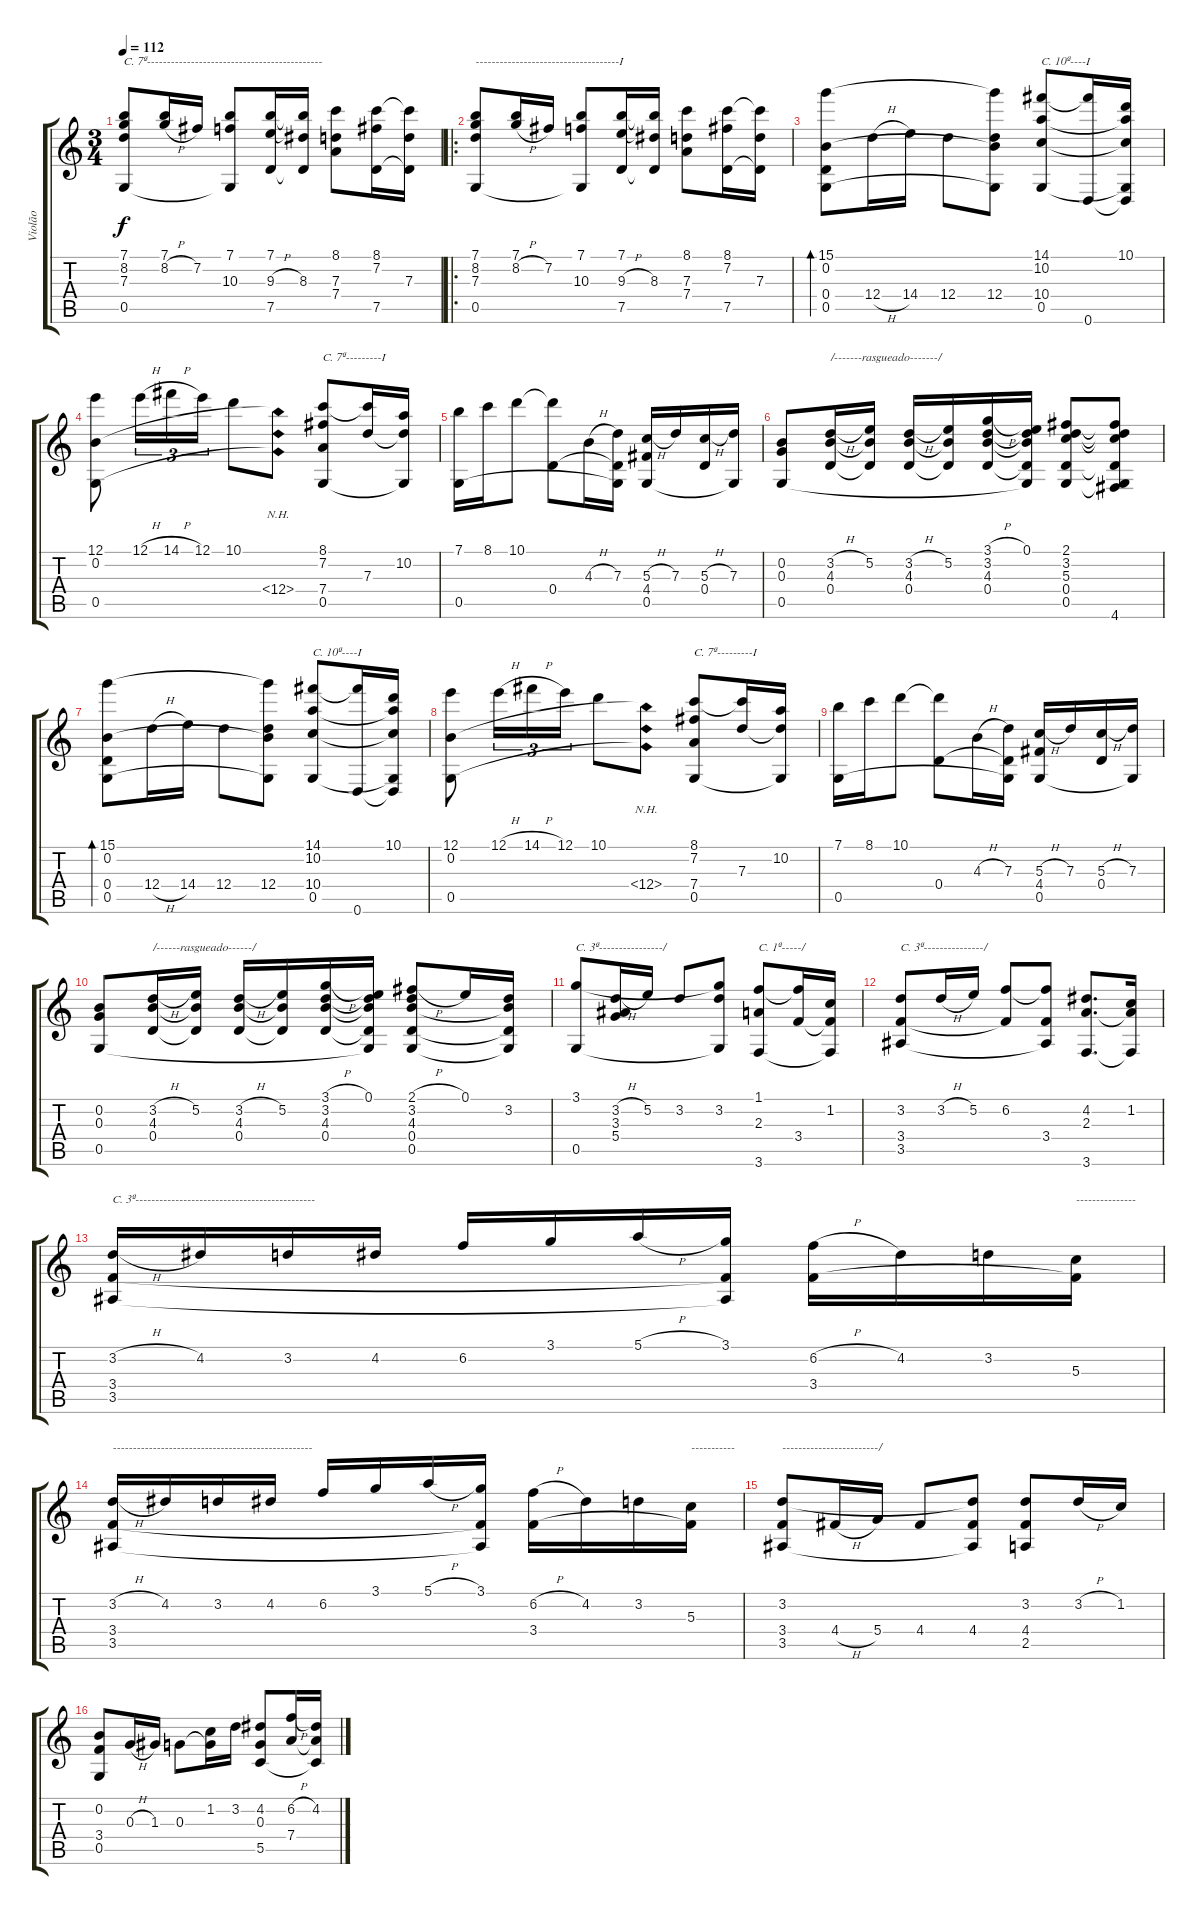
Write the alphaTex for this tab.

\track ("Violão" "Violão") {instrument acousticguitarnylon}
\staff {score tabs}
\tuning (E4 B3 G3 D3 G2 D2) {hide}
\ts (3 4)
\tempo 112
\clef g2
\ks c
(7.1 8.2 7.3 0.5).8{txt "C. 7ª--------------------------------------------" dy f instrument acousticguitarnylon} (7.1 8.2{h}).16 7.2.16 (7.1 10.3 0.5{t}).8 (7.1 9.3{h} 7.5).16 (7.1{t} 8.3 7.5{t}).16 (8.1 7.3 7.4).8 (8.1 7.2 7.5).16 (8.1{t} 7.3 7.5{t}).16 |
\ro
(7.1 8.2 7.3 0.5).8{txt "------------------------------------I"} (7.1 8.2{h}).16 7.2.16 (7.1 10.3 0.5{t}).8 (7.1 9.3{h} 7.5).16 (7.1{t} 8.3 7.5{t}).16 (8.1 7.3 7.4).8 (8.1 7.2 7.5).16 (8.1{t} 7.3 7.5{t}).16 |
(15.1 0.2 0.4 0.5).8{bd 240} 12.4{h}.16 14.4.16 12.4.8 (15.1{t} 0.2{t} 12.4 0.5{t}).8 (14.1 10.2 10.4 0.5).8{txt "C. 10ª----I"} (14.1{t} 0.6).16 (10.1 10.2{t} 10.4{t} 0.5{t} 0.6{t}).16 |
(12.1 0.2 0.5).8 12.1{h}.16{tu (3 2)} 14.1{h}.16{tu (3 2)} 12.1.16{tu (3 2)} 10.1.8 (0.2{nh t} 12.4{nh} 0.5{nh t}).8 (8.1 7.2 7.4 0.5).8{txt "C. 7ª---------I"} (8.1{t} 7.3).16 (10.2 7.3{t} 0.5{t}).16 |
(7.1 0.5).16 8.1.16 10.1.8 (10.1{t} 0.4).8 4.3{h}.16 (7.3 0.4{t} 0.5{t}).16 (5.3{h} 4.4 0.5).16 7.3.16 (5.3{h} 0.4).16 (7.3 0.5{t}).16 |
(0.2 0.3 0.5).8 (3.2{h} 4.3 0.4).16{txt "/-------rasgueado-------/" volume 16} (5.2 4.3{t} 0.4{t}).16 (3.2{h} 4.3 0.4).16 (5.2 4.3{t} 0.4{t}).16 (3.1{h} 3.2 4.3 0.4).16 (0.1 3.2{t} 4.3{t} 0.4{t} 0.5{t}).16 (2.1 3.2 5.3 0.4 0.5).8 (2.1{t} 3.2{t} 5.3{t} 0.4{t} 0.5{t} 4.6).8 |
(15.1 0.2 0.4 0.5).8{bd 240 volume 13} 12.4{h}.16 14.4.16 12.4.8 (15.1{t} 0.2{t} 12.4 0.5{t}).8 (14.1 10.2 10.4 0.5).8{txt "C. 10ª----I"} (14.1{t} 0.6).16 (10.1 10.2{t} 10.4{t} 0.5{t} 0.6{t}).16 |
(12.1 0.2 0.5).8 12.1{h}.16{tu (3 2)} 14.1{h}.16{tu (3 2)} 12.1.16{tu (3 2)} 10.1.8 (0.2{nh t} 12.4{nh} 0.5{nh t}).8 (8.1 7.2 7.4 0.5).8{txt "C. 7ª---------I"} (8.1{t} 7.3).16 (10.2 7.3{t} 0.5{t}).16 |
(7.1 0.5).16 8.1.16 10.1.8 (10.1{t} 0.4).8 4.3{h}.16 (7.3 0.4{t} 0.5{t}).16 (5.3{h} 4.4 0.5).16 7.3.16 (5.3{h} 0.4).16 (7.3 0.5{t}).16 |
(0.2 0.3 0.5).8 (3.2{h} 4.3 0.4).16{txt "/------rasgueado------/" volume 16} (5.2 4.3{t} 0.4{t}).16 (3.2{h} 4.3 0.4).16 (5.2 4.3{t} 0.4{t}).16 (3.1{h} 3.2 4.3 0.4).16 (0.1 3.2{t} 4.3{t} 0.4{t} 0.5{t}).16 (2.1{h} 3.2 4.3 0.4 0.5).8 0.1.16 (3.2 4.3{t} 0.4{t} 0.5{t}).16 |
(3.1 0.5).8{txt "C. 3ª----------------/" volume 13} (3.2{h} 3.3 5.4).16 5.2.16 3.2.8 (3.1{t} 3.2 0.5{t}).8 (1.1 2.3 3.6).8{txt "C. 1ª-----/"} (1.1{t} 3.4).16 (1.2 3.4{t} 3.6{t}).16 |
(3.2 3.4 3.5).8{txt "C. 3ª---------------/"} 3.2{h}.16 5.2.16 (6.2 3.4{t}).8 (6.2{t} 3.4 3.5{t}).8 (4.2 2.3 3.6).8{d} (1.2 2.3{t} 3.6{t}).16 |
(3.2{h} 3.4 3.5).16{txt "C. 3ª---------------------------------------------" volume 16} 4.2.16 3.2.16 4.2.16 6.2.16 3.1.16 5.1{h}.16{volume 13} (3.1 3.4{t} 3.5{t}).16 (6.2{h} 3.4).16 4.2.16 3.2.16 (5.3 3.4{t}).16{txt "---------------"} |
(3.2{h} 3.4 3.5).16{txt "--------------------------------------------------" volume 16} 4.2.16 3.2.16 4.2.16 6.2.16 3.1.16 5.1{h}.16{volume 13} (3.1 3.4{t} 3.5{t}).16 (6.2{h} 3.4).16 4.2.16 3.2.16 (5.3 3.4{t}).16{txt "-----------"} |
(3.2 3.4 3.5).8{txt "------------------------/"} 4.4{h}.16 5.4.16 4.4.8 (3.2{t} 4.4 3.5{t}).8 (3.2 4.4 2.5).8 3.2{h}.16 1.2.16 |
(0.2 3.4 0.5).8 0.3{h}.16 1.3.16 0.3.8 (1.2 0.3{t}).16 3.2.16 (4.2 0.3 5.5).8 (6.2{h} 7.4).16 (4.2 7.4{t} 5.5{t}).16
